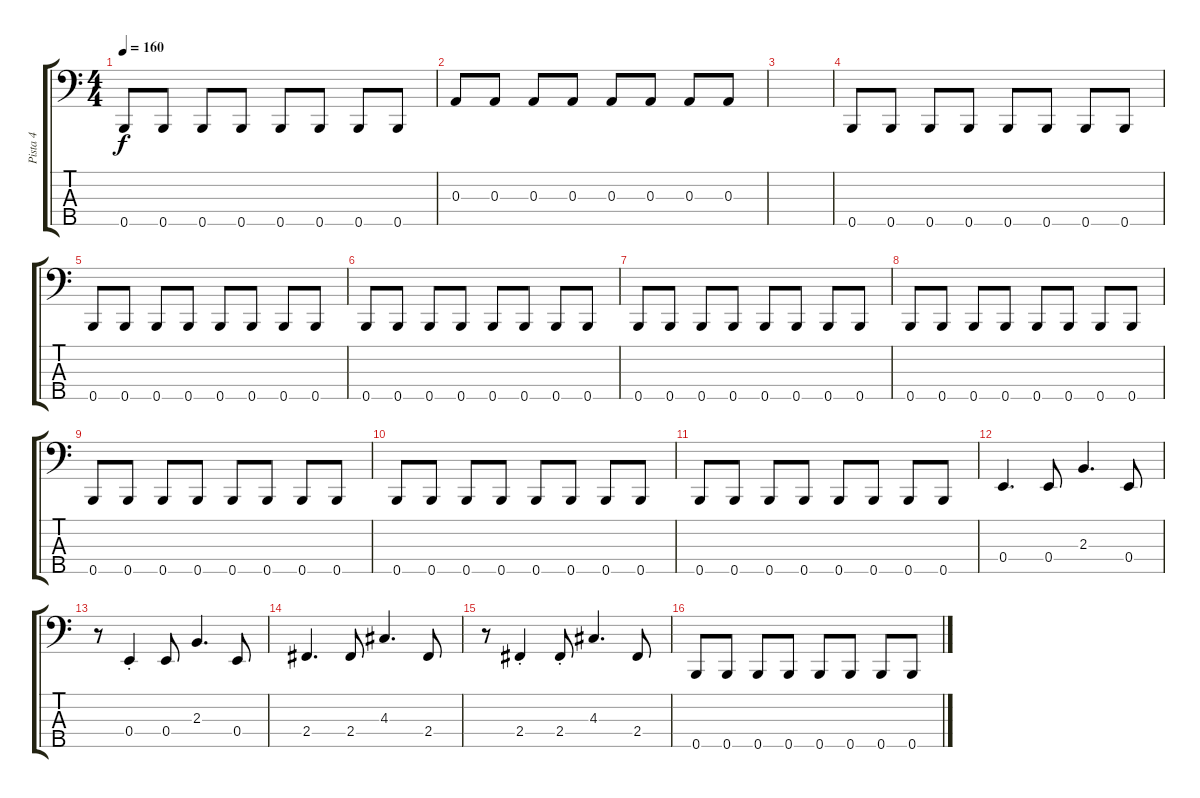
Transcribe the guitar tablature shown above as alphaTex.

\track ("Pista 4" "Pista 4") {instrument electricbassfinger}
\staff {score tabs}
\tuning (G2 D2 A1 E1 B0) {hide}
\ts (4 4)
\tempo 160
\clef f4
\ks c
0.5.8{dy f} 0.5.8 0.5.8 0.5.8 0.5.8 0.5.8 0.5.8 0.5.8 |
0.3.8 0.3.8 0.3.8 0.3.8 0.3.8 0.3.8 0.3.8 0.3.8 |
|
0.5.8 0.5.8 0.5.8 0.5.8 0.5.8 0.5.8 0.5.8 0.5.8 |
0.5.8 0.5.8 0.5.8 0.5.8 0.5.8 0.5.8 0.5.8 0.5.8 |
0.5.8 0.5.8 0.5.8 0.5.8 0.5.8 0.5.8 0.5.8 0.5.8 |
0.5.8 0.5.8 0.5.8 0.5.8 0.5.8 0.5.8 0.5.8 0.5.8 |
0.5.8 0.5.8 0.5.8 0.5.8 0.5.8 0.5.8 0.5.8 0.5.8 |
0.5.8 0.5.8 0.5.8 0.5.8 0.5.8 0.5.8 0.5.8 0.5.8 |
0.5.8 0.5.8 0.5.8 0.5.8 0.5.8 0.5.8 0.5.8 0.5.8 |
0.5.8 0.5.8 0.5.8 0.5.8 0.5.8 0.5.8 0.5.8 0.5.8 |
0.4.4{d} 0.4.8 2.3.4{d} 0.4.8 |
r.8 0.4{st}.4 0.4.8 2.3.4{d} 0.4.8 |
2.4.4{d} 2.4.8 4.3.4{d} 2.4.8 |
r.8 2.4{st}.4 2.4{st}.8 4.3.4{d} 2.4.8 |
0.5.8 0.5.8 0.5.8 0.5.8 0.5.8 0.5.8 0.5.8 0.5.8
